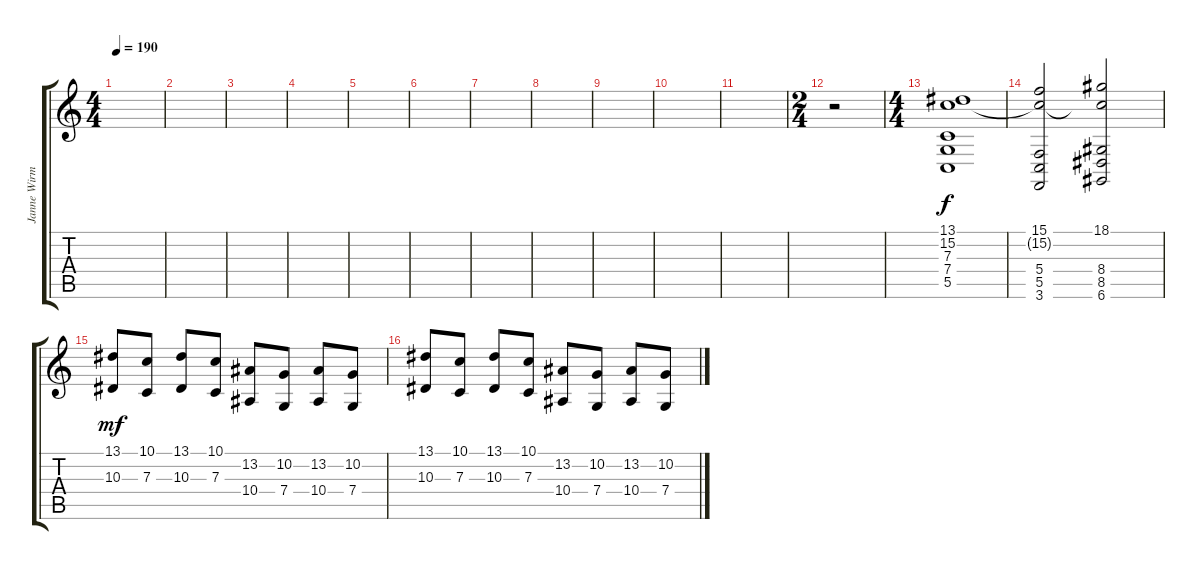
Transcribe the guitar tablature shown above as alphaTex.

\track ("Janne Wirman" "Janne Wirm") {instrument stringensemble1}
\staff {score tabs}
\tuning (D4 A3 F3 C3 G2 D2) {hide}
\ts (4 4)
\tempo 190
\clef g2
\ks c
|
|
|
|
|
|
|
|
|
|
|
\ts (2 4)
r.2 |
\ts (4 4)
(13.1 15.2 7.3 7.4 5.5).1{volume 12 instrument stringensemble1} |
(15.1 15.2{t} 5.4 5.5 3.6).2 (18.1 15.2{t} 8.4 8.5 6.6).2 |
(13.1 10.3).8{dy mf} (10.1 7.3).8 (13.1 10.3).8 (10.1 7.3).8 (13.2 10.4).8 (10.2 7.4).8 (13.2 10.4).8 (10.2 7.4).8 |
(13.1 10.3).8 (10.1 7.3).8 (13.1 10.3).8 (10.1 7.3).8 (13.2 10.4).8 (10.2 7.4).8 (13.2 10.4).8 (10.2 7.4).8
